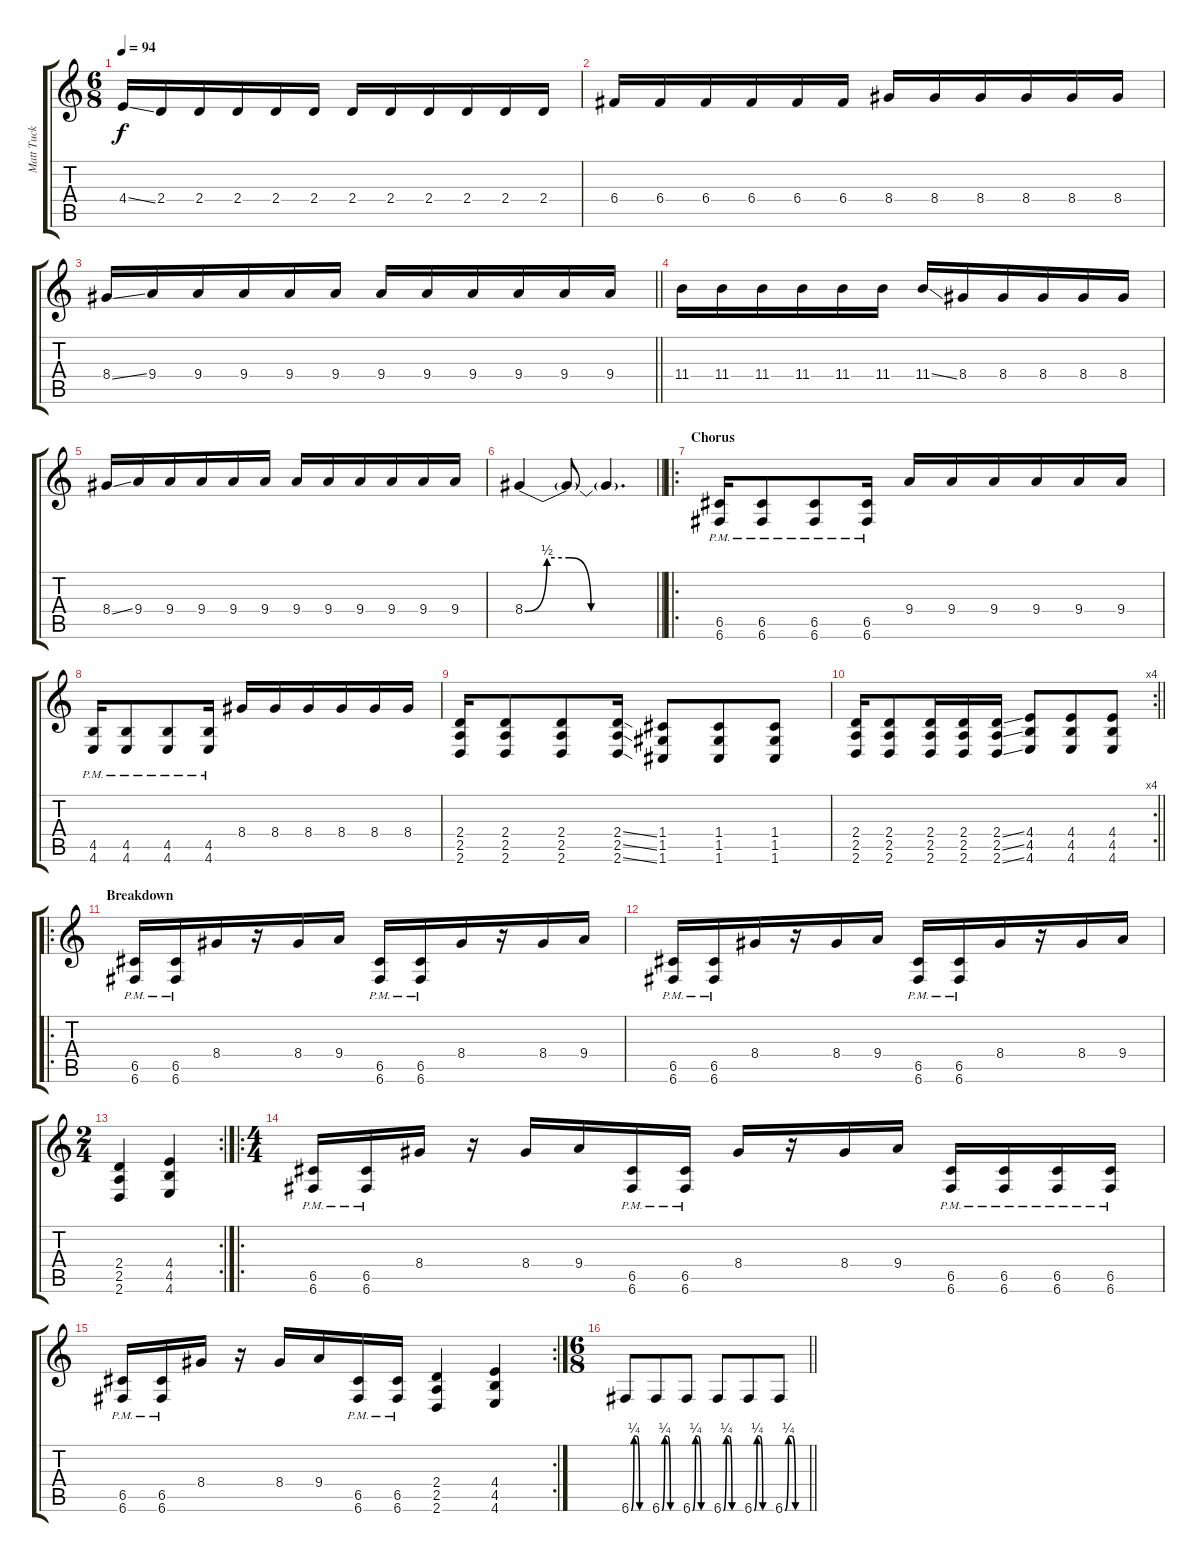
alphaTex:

\track ("Matt Tuck" "Matt Tuck") {instrument overdrivenguitar}
\staff {score tabs}
\tuning (D4 A3 F3 C3 G2 C2) {hide}
\ts (6 8)
\tempo 94
\clef g2
\ks c
4.4{ss}.16{dy f} 2.4.16 2.4.16 2.4.16 2.4.16 2.4.16 2.4.16 2.4.16 2.4.16 2.4.16 2.4.16 2.4.16 |
6.4.16 6.4.16 6.4.16 6.4.16 6.4.16 6.4.16 8.4.16 8.4.16 8.4.16 8.4.16 8.4.16 8.4.16 |
\barLineRight lightlight
8.4{ss}.16 9.4.16 9.4.16 9.4.16 9.4.16 9.4.16 9.4.16 9.4.16 9.4.16 9.4.16 9.4.16 9.4.16 |
11.4.16 11.4.16 11.4.16 11.4.16 11.4.16 11.4.16 11.4{ss}.16 8.4.16 8.4.16 8.4.16 8.4.16 8.4.16 |
8.4{ss}.16 9.4.16 9.4.16 9.4.16 9.4.16 9.4.16 9.4.16 9.4.16 9.4.16 9.4.16 9.4.16 9.4.16 |
\barLineRight lightlight
8.4{be (custom 0 0 10 2 20 2 30 0 60 0)}.4 8.4{t}.8 8.4{t}.4{d} |
\ro
\section ("" "Chorus")
(6.5{pm} 6.6{pm}).16{balance 2 instrument distortionguitar} (6.5{pm} 6.6{pm}).8 (6.5{pm} 6.6{pm}).8 (6.5{pm} 6.6{pm}).16 9.4.16 9.4.16 9.4.16 9.4.16 9.4.16 9.4.16 |
(4.5{pm} 4.6{pm}).16 (4.5{pm} 4.6{pm}).8 (4.5{pm} 4.6{pm}).8 (4.5{pm} 4.6{pm}).16 8.4.16 8.4.16 8.4.16 8.4.16 8.4.16 8.4.16 |
(2.4 2.5 2.6).16 (2.4 2.5 2.6).8 (2.4 2.5 2.6).8 (2.4{ss} 2.5{ss} 2.6{ss}).16 (1.4 1.5 1.6).8 (1.4 1.5 1.6).8 (1.4 1.5 1.6).8 |
\rc 4
\barLineRight lightlight
(2.4 2.5 2.6).16 (2.4 2.5 2.6).8 (2.4 2.5 2.6).16 (2.4 2.5 2.6).16 (2.4{ss} 2.5{ss} 2.6{ss}).16 (4.4 4.5 4.6).8 (4.4 4.5 4.6).8 (4.4 4.5 4.6).8 |
\ro
\section ("" "Breakdown")
(6.5{pm} 6.6{pm}).16 (6.5{pm} 6.6{pm}).16 8.4.16 r.16 8.4.16 9.4.16 (6.5{pm} 6.6{pm}).16 (6.5{pm} 6.6{pm}).16 8.4.16 r.16 8.4.16 9.4.16 |
(6.5{pm} 6.6{pm}).16 (6.5{pm} 6.6{pm}).16 8.4.16 r.16 8.4.16 9.4.16 (6.5{pm} 6.6{pm}).16 (6.5{pm} 6.6{pm}).16 8.4.16 r.16 8.4.16 9.4.16 |
\rc 2
\ts (2 4)
(2.4 2.5 2.6).4 (4.4 4.5 4.6).4 |
\ro
\ts (4 4)
(6.5{pm} 6.6{pm}).16 (6.5{pm} 6.6{pm}).16 8.4.16 r.16 8.4.16 9.4.16 (6.5{pm} 6.6{pm}).16 (6.5{pm} 6.6{pm}).16 8.4.16 r.16 8.4.16 9.4.16 (6.5{pm} 6.6{pm}).16 (6.5{pm} 6.6{pm}).16 (6.5{pm} 6.6{pm}).16 (6.5{pm} 6.6{pm}).16 |
\rc 2
(6.5{pm} 6.6{pm}).16 (6.5{pm} 6.6{pm}).16 8.4.16 r.16 8.4.16 9.4.16 (6.5{pm} 6.6{pm}).16 (6.5{pm} 6.6{pm}).16 (2.4 2.5 2.6).4 (4.4 4.5 4.6).4 |
\ts (6 8)
\barLineRight lightlight
6.6{be (custom 0 0 10 1 20 1 30 0 60 0)}.8 6.6{be (custom 0 0 10 1 20 1 30 0 60 0)}.8 6.6{be (custom 0 0 10 1 20 1 30 0 60 0)}.8 6.6{be (custom 0 0 10 1 20 1 30 0 60 0)}.8 6.6{be (custom 0 0 10 1 20 1 30 0 60 0)}.8 6.6{be (custom 0 0 10 1 20 1 30 0 60 0)}.8
